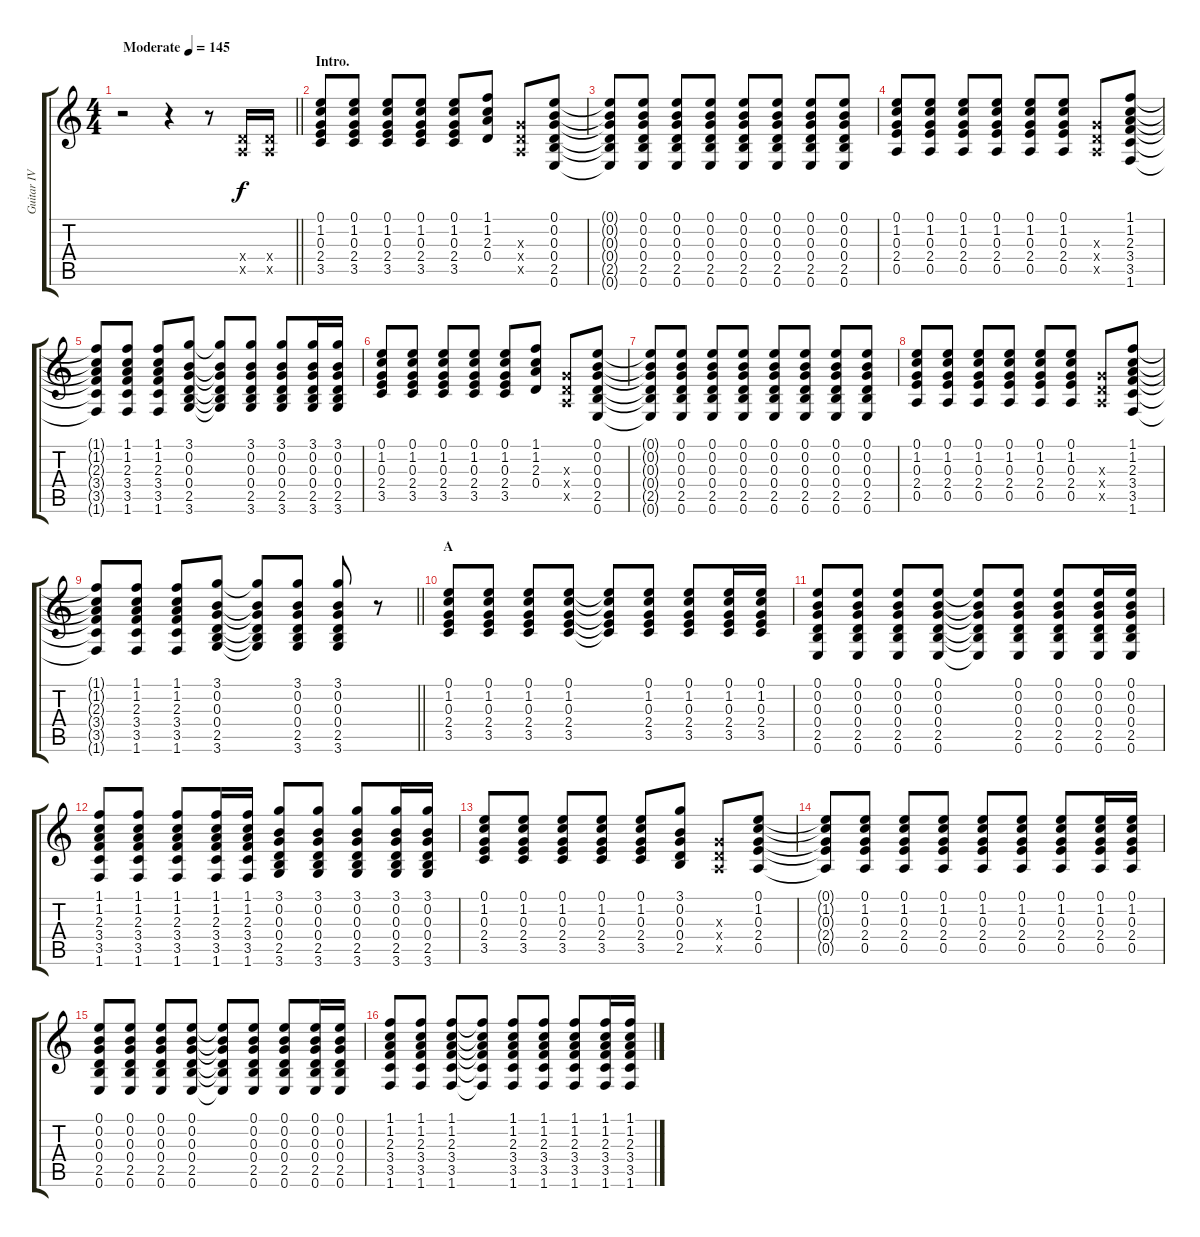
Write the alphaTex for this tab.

\track ("Guitar IV (Hirasawa Yui)" "Guitar IV ") {instrument acousticguitarsteel}
\staff {score tabs}
\tuning (E4 B3 G3 D3 A2 E2) {hide}
\ts (4 4)
\tempo (145 "Moderate")
\clef g2
\barLineRight lightlight
\ks c
r.2{dy f instrument acousticguitarsteel} r.4 r.8 (0.4{x} 0.5{x}).16 (0.4{x} 0.5{x}).16 |
\section ("" "Intro.")
(0.1 1.2 0.3 2.4 3.5).8 (0.1 1.2 0.3 2.4 3.5).8 (0.1 1.2 0.3 2.4 3.5).8 (0.1 1.2 0.3 2.4 3.5).8 (0.1 1.2 0.3 2.4 3.5).8 (1.1 1.2 2.3 0.4).8 (0.3{x} 0.4{x} 0.5{x}).8 (0.1 0.2 0.3 0.4 2.5 0.6).8 |
(0.1{t} 0.2{t} 0.3{t} 0.4{t} 2.5{t} 0.6{t}).8 (0.1 0.2 0.3 0.4 2.5 0.6).8 (0.1 0.2 0.3 0.4 2.5 0.6).8 (0.1 0.2 0.3 0.4 2.5 0.6).8 (0.1 0.2 0.3 0.4 2.5 0.6).8 (0.1 0.2 0.3 0.4 2.5 0.6).8 (0.1 0.2 0.3 0.4 2.5 0.6).8 (0.1 0.2 0.3 0.4 2.5 0.6).8 |
(0.1 1.2 0.3 2.4 0.5).8 (0.1 1.2 0.3 2.4 0.5).8 (0.1 1.2 0.3 2.4 0.5).8 (0.1 1.2 0.3 2.4 0.5).8 (0.1 1.2 0.3 2.4 0.5).8 (0.1 1.2 0.3 2.4 0.5).8 (0.3{x} 0.4{x} 0.5{x}).8 (1.1 1.2 2.3 3.4 3.5 1.6).8 |
(1.1{t} 1.2{t} 2.3{t} 3.4{t} 3.5{t} 1.6{t}).8 (1.1 1.2 2.3 3.4 3.5 1.6).8 (1.1 1.2 2.3 3.4 3.5 1.6).8 (3.1 0.2 0.3 0.4 2.5 3.6).8 (3.1{t} 0.2{t} 0.3{t} 0.4{t} 2.5{t} 3.6{t}).8 (3.1 0.2 0.3 0.4 2.5 3.6).8 (3.1 0.2 0.3 0.4 2.5 3.6).8 (3.1 0.2 0.3 0.4 2.5 3.6).16 (3.1 0.2 0.3 0.4 2.5 3.6).16 |
(0.1 1.2 0.3 2.4 3.5).8 (0.1 1.2 0.3 2.4 3.5).8 (0.1 1.2 0.3 2.4 3.5).8 (0.1 1.2 0.3 2.4 3.5).8 (0.1 1.2 0.3 2.4 3.5).8 (1.1 1.2 2.3 0.4).8 (0.3{x} 0.4{x} 0.5{x}).8 (0.1 0.2 0.3 0.4 2.5 0.6).8 |
(0.1{t} 0.2{t} 0.3{t} 0.4{t} 2.5{t} 0.6{t}).8 (0.1 0.2 0.3 0.4 2.5 0.6).8 (0.1 0.2 0.3 0.4 2.5 0.6).8 (0.1 0.2 0.3 0.4 2.5 0.6).8 (0.1 0.2 0.3 0.4 2.5 0.6).8 (0.1 0.2 0.3 0.4 2.5 0.6).8 (0.1 0.2 0.3 0.4 2.5 0.6).8 (0.1 0.2 0.3 0.4 2.5 0.6).8 |
(0.1 1.2 0.3 2.4 0.5).8 (0.1 1.2 0.3 2.4 0.5).8 (0.1 1.2 0.3 2.4 0.5).8 (0.1 1.2 0.3 2.4 0.5).8 (0.1 1.2 0.3 2.4 0.5).8 (0.1 1.2 0.3 2.4 0.5).8 (0.3{x} 0.4{x} 0.5{x}).8 (1.1 1.2 2.3 3.4 3.5 1.6).8 |
\barLineRight lightlight
(1.1{t} 1.2{t} 2.3{t} 3.4{t} 3.5{t} 1.6{t}).8 (1.1 1.2 2.3 3.4 3.5 1.6).8 (1.1 1.2 2.3 3.4 3.5 1.6).8 (3.1 0.2 0.3 0.4 2.5 3.6).8 (3.1{t} 0.2{t} 0.3{t} 0.4{t} 2.5{t} 3.6{t}).8 (3.1 0.2 0.3 0.4 2.5 3.6).8 (3.1 0.2 0.3 0.4 2.5 3.6).8 r.8 |
\section ("" "A")
(0.1 1.2 0.3 2.4 3.5).8 (0.1 1.2 0.3 2.4 3.5).8 (0.1 1.2 0.3 2.4 3.5).8 (0.1 1.2 0.3 2.4 3.5).8 (0.1{t} 1.2{t} 0.3{t} 2.4{t} 3.5{t}).8 (0.1 1.2 0.3 2.4 3.5).8 (0.1 1.2 0.3 2.4 3.5).8 (0.1 1.2 0.3 2.4 3.5).16 (0.1 1.2 0.3 2.4 3.5).16 |
(0.1 0.2 0.3 0.4 2.5 0.6).8 (0.1 0.2 0.3 0.4 2.5 0.6).8 (0.1 0.2 0.3 0.4 2.5 0.6).8 (0.1 0.2 0.3 0.4 2.5 0.6).8 (0.1{t} 0.2{t} 0.3{t} 0.4{t} 2.5{t} 0.6{t}).8 (0.1 0.2 0.3 0.4 2.5 0.6).8 (0.1 0.2 0.3 0.4 2.5 0.6).8 (0.1 0.2 0.3 0.4 2.5 0.6).16 (0.1 0.2 0.3 0.4 2.5 0.6).16 |
(1.1 1.2 2.3 3.4 3.5 1.6).8 (1.1 1.2 2.3 3.4 3.5 1.6).8 (1.1 1.2 2.3 3.4 3.5 1.6).8 (1.1 1.2 2.3 3.4 3.5 1.6).16 (1.1 1.2 2.3 3.4 3.5 1.6).16 (3.1 0.2 0.3 0.4 2.5 3.6).8 (3.1 0.2 0.3 0.4 2.5 3.6).8 (3.1 0.2 0.3 0.4 2.5 3.6).8 (3.1 0.2 0.3 0.4 2.5 3.6).16 (3.1 0.2 0.3 0.4 2.5 3.6).16 |
(0.1 1.2 0.3 2.4 3.5).8 (0.1 1.2 0.3 2.4 3.5).8 (0.1 1.2 0.3 2.4 3.5).8 (0.1 1.2 0.3 2.4 3.5).8 (0.1 1.2 0.3 2.4 3.5).8 (3.1 0.2 0.3 0.4 2.5).8 (0.3{x} 0.4{x} 0.5{x}).8 (0.1 1.2 0.3 2.4 0.5).8 |
(0.1{t} 1.2{t} 0.3{t} 2.4{t} 0.5{t}).8 (0.1 1.2 0.3 2.4 0.5).8 (0.1 1.2 0.3 2.4 0.5).8 (0.1 1.2 0.3 2.4 0.5).8 (0.1 1.2 0.3 2.4 0.5).8 (0.1 1.2 0.3 2.4 0.5).8 (0.1 1.2 0.3 2.4 0.5).8 (0.1 1.2 0.3 2.4 0.5).16 (0.1 1.2 0.3 2.4 0.5).16 |
(0.1 0.2 0.3 0.4 2.5 0.6).8 (0.1 0.2 0.3 0.4 2.5 0.6).8 (0.1 0.2 0.3 0.4 2.5 0.6).8 (0.1 0.2 0.3 0.4 2.5 0.6).8 (0.1{t} 0.2{t} 0.3{t} 0.4{t} 2.5{t} 0.6{t}).8 (0.1 0.2 0.3 0.4 2.5 0.6).8 (0.1 0.2 0.3 0.4 2.5 0.6).8 (0.1 0.2 0.3 0.4 2.5 0.6).16 (0.1 0.2 0.3 0.4 2.5 0.6).16 |
(1.1 1.2 2.3 3.4 3.5 1.6).8 (1.1 1.2 2.3 3.4 3.5 1.6).8 (1.1 1.2 2.3 3.4 3.5 1.6).8 (1.1{t} 1.2{t} 2.3{t} 3.4{t} 3.5{t} 1.6{t}).8 (1.1 1.2 2.3 3.4 3.5 1.6).8 (1.1 1.2 2.3 3.4 3.5 1.6).8 (1.1 1.2 2.3 3.4 3.5 1.6).8 (1.1 1.2 2.3 3.4 3.5 1.6).16 (1.1 1.2 2.3 3.4 3.5 1.6).16
